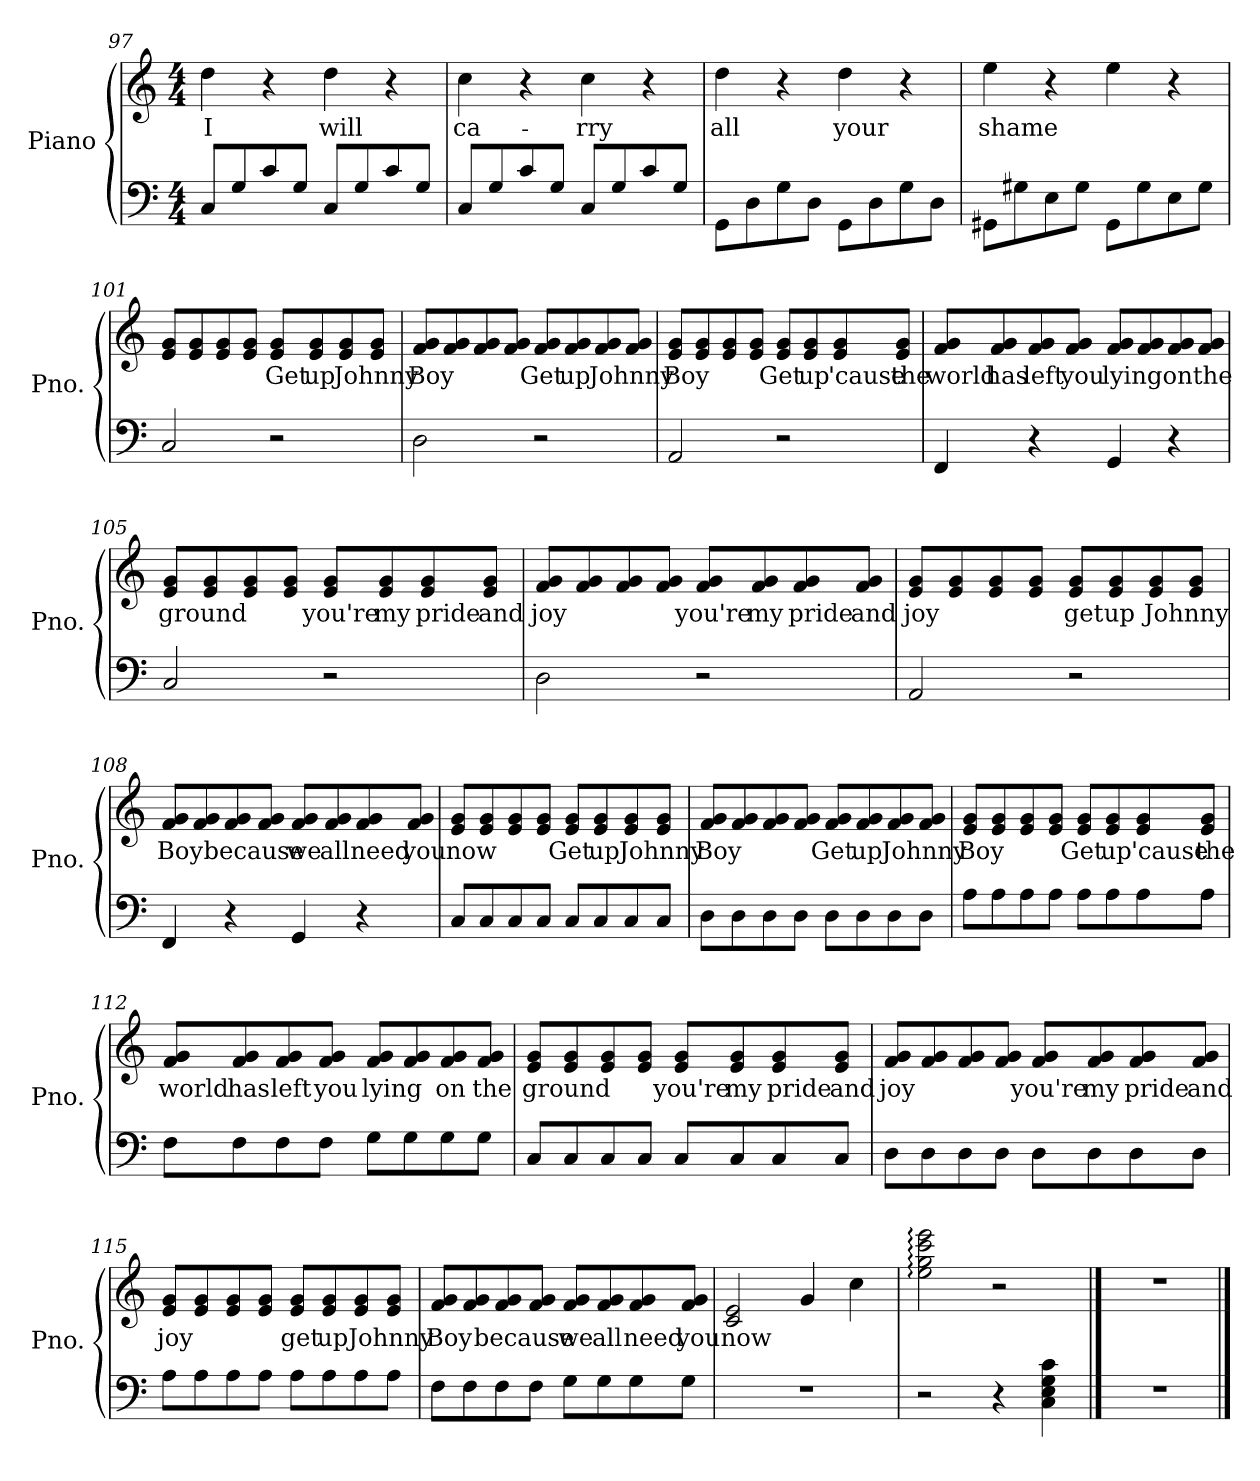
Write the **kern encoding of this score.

**kern	**kern	**text
*part1	*part1	*part1
*staff2	*staff1	*staff1
*I"Piano	*	*
*I'Pno.	*	*
*clefF4	*clefG2	*
*k[]	*k[]	*
*M4/4	*M4/4	*
=97	=97	=97
8C/L	4dd\	I
8G/	.	.
8c/	4r	.
8G/J	.	.
8C/L	4dd\	will
8G/	.	.
8c/	4r	.
8G/J	.	.
=98	=98	=98
8C/L	4cc\	ca-
8G/	.	.
8c/	4r	.
8G/J	.	.
8C/L	4cc\	-rry
8G/	.	.
8c/	4r	.
8G/J	.	.
=99	=99	=99
8GG\L	4dd\	all
8D\	.	.
8G\	4r	.
8D\J	.	.
8GG\L	4dd\	your
8D\	.	.
8G\	4r	.
8D\J	.	.
!!LO:LB:g=z
=100	=100	=100
8GG#X\L	4ee\	shame
8G#X\	.	.
8E\	4r	.
8G#\J	.	.
8GG#\L	4ee\	.
8G#\	.	.
8E\	4r	.
8G#\J	.	.
=101	=101	=101
2C/	8e/ 8g/L	.
.	8e/ 8g/	.
.	8e/ 8g/	.
.	8e/ 8g/J	.
2r	8e/ 8g/L	Get
.	8e/ 8g/	up
.	8e/ 8g/	Johnny
.	8e/ 8g/J	.
=102	=102	=102
2D\	8f/ 8g/L	Boy
.	8f/ 8g/	.
.	8f/ 8g/	.
.	8f/ 8g/J	.
2r	8f/ 8g/L	Get
.	8f/ 8g/	up
.	8f/ 8g/	Johnny
.	8f/ 8g/J	.
!!LO:LB:g=z
=103	=103	=103
2AA/	8e/ 8g/L	Boy
.	8e/ 8g/	.
.	8e/ 8g/	.
.	8e/ 8g/J	.
2r	8e/ 8g/L	Get
.	8e/ 8g/	up
.	8e/ 8g/	'cause
.	8e/ 8g/J	the
=104	=104	=104
4FF/	8f/ 8g/L	world
.	8f/ 8g/	has
4r	8f/ 8g/	left
.	8f/ 8g/J	you
4GG/	8f/ 8g/L	lying
.	8f/ 8g/	.
4r	8f/ 8g/	on
.	8f/ 8g/J	the
=105	=105	=105
2C/	8e/ 8g/L	ground
.	8e/ 8g/	.
.	8e/ 8g/	.
.	8e/ 8g/J	.
2r	8e/ 8g/L	you're
.	8e/ 8g/	my
.	8e/ 8g/	pride
.	8e/ 8g/J	and
!!LO:LB:g=z
=106	=106	=106
2D\	8f/ 8g/L	joy
.	8f/ 8g/	.
.	8f/ 8g/	.
.	8f/ 8g/J	.
2r	8f/ 8g/L	you're
.	8f/ 8g/	my
.	8f/ 8g/	pride
.	8f/ 8g/J	and
=107	=107	=107
2AA/	8e/ 8g/L	joy
.	8e/ 8g/	.
.	8e/ 8g/	.
.	8e/ 8g/J	.
2r	8e/ 8g/L	get
.	8e/ 8g/	up
.	8e/ 8g/	Johnny
.	8e/ 8g/J	.
!!LO:LB:g=z
=108	=108	=108
4FF/	8f/ 8g/L	Boy
.	8f/ 8g/	.
4r	8f/ 8g/	because
.	8f/ 8g/J	.
4GG/	8f/ 8g/L	we
.	8f/ 8g/	all
4r	8f/ 8g/	need
.	8f/ 8g/J	you
=109	=109	=109
8C/L	8e/ 8g/L	now
8C/	8e/ 8g/	.
8C/	8e/ 8g/	.
8C/J	8e/ 8g/J	.
8C/L	8e/ 8g/L	Get
8C/	8e/ 8g/	up
8C/	8e/ 8g/	Johnny
8C/J	8e/ 8g/J	.
!!LO:PB:g=z
=110	=110	=110
8D\L	8f/ 8g/L	Boy
8D\	8f/ 8g/	.
8D\	8f/ 8g/	.
8D\J	8f/ 8g/J	.
8D\L	8f/ 8g/L	Get
8D\	8f/ 8g/	up
8D\	8f/ 8g/	Johnny
8D\J	8f/ 8g/J	.
=111	=111	=111
8A\L	8e/ 8g/L	Boy
8A\	8e/ 8g/	.
8A\	8e/ 8g/	.
8A\J	8e/ 8g/J	.
8A\L	8e/ 8g/L	Get
8A\	8e/ 8g/	up
8A\	8e/ 8g/	'cause
8A\J	8e/ 8g/J	the
!!LO:LB:g=z
=112	=112	=112
8F\L	8f/ 8g/L	world
8F\	8f/ 8g/	has
8F\	8f/ 8g/	left
8F\J	8f/ 8g/J	you
8G\L	8f/ 8g/L	lying
8G\	8f/ 8g/	.
8G\	8f/ 8g/	on
8G\J	8f/ 8g/J	the
=113	=113	=113
8C/L	8e/ 8g/L	ground
8C/	8e/ 8g/	.
8C/	8e/ 8g/	.
8C/J	8e/ 8g/J	.
8C/L	8e/ 8g/L	you're
8C/	8e/ 8g/	my
8C/	8e/ 8g/	pride
8C/J	8e/ 8g/J	and
!!LO:LB:g=z
=114	=114	=114
8D\L	8f/ 8g/L	joy
8D\	8f/ 8g/	.
8D\	8f/ 8g/	.
8D\J	8f/ 8g/J	.
8D\L	8f/ 8g/L	you're
8D\	8f/ 8g/	my
8D\	8f/ 8g/	pride
8D\J	8f/ 8g/J	and
=115	=115	=115
8A\L	8e/ 8g/L	joy
8A\	8e/ 8g/	.
8A\	8e/ 8g/	.
8A\J	8e/ 8g/J	.
8A\L	8e/ 8g/L	get
8A\	8e/ 8g/	up
8A\	8e/ 8g/	Johnny
8A\J	8e/ 8g/J	.
!!LO:LB:g=z
=116	=116	=116
8F\L	8f/ 8g/L	Boy
8F\	8f/ 8g/	.
8F\	8f/ 8g/	because
8F\J	8f/ 8g/J	.
8G\L	8f/ 8g/L	we
8G\	8f/ 8g/	all
8G\	8f/ 8g/	need
8G\J	8f/ 8g/J	you
=117	=117	=117
1r	2c/ 2e/	now
.	4g/	.
.	4cc\	.
=118	=118	=118
2r	2ee\: 2gg\: 2ccc\: 2eee\:	.
4r	2r	.
4C\ 4E\ 4G\ 4c\	.	.
==119	==119	==119
1r	1r	.
==	==	==
*-	*-	*-
